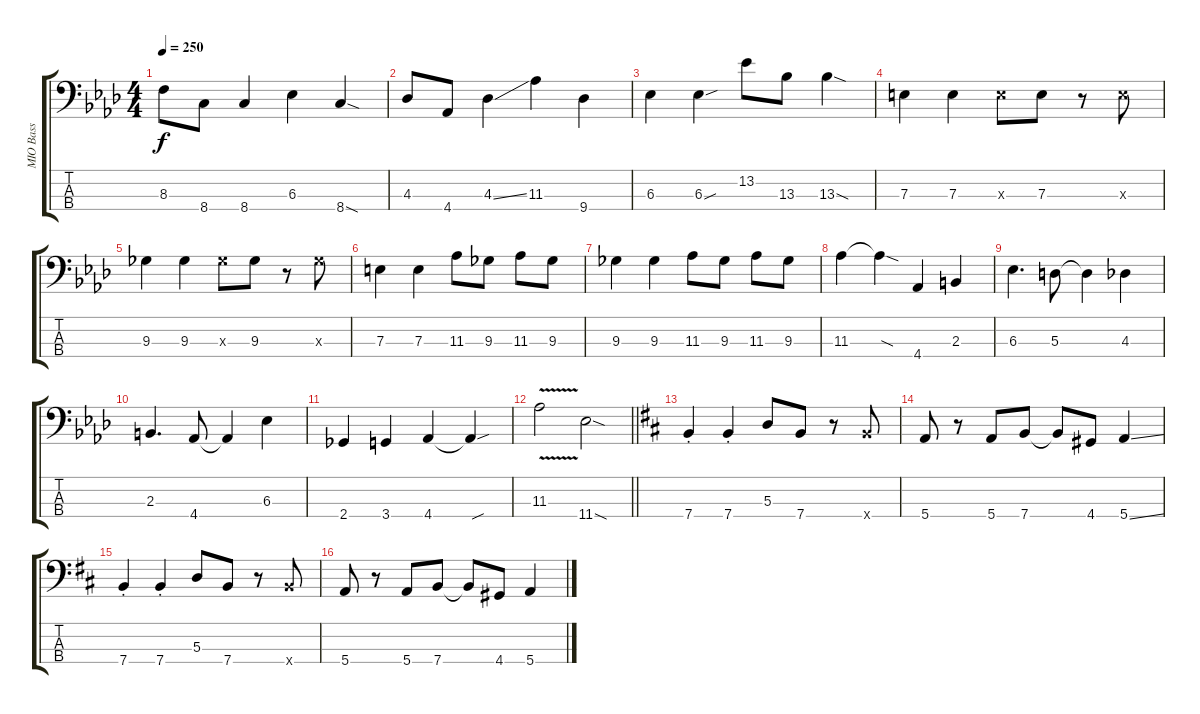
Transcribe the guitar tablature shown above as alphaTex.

\track ("MIO Bass" "MIO Bass") {instrument electricbassfinger}
\staff {score tabs}
\tuning (G2 D2 A1 E1) {hide}
\ts (4 4)
\tempo 250
\clef f4
\ks ab
8.3{t}.8{dy f} 8.4.8 8.4.4 6.3.4 8.4{sod}.4 |
4.3.8 4.4.8 4.3{ss}.4 11.3.4 9.4.4 |
6.3.4 6.3{sou}.4 13.2.8 13.3.8 13.3{sod}.4 |
7.3.4 7.3.4 7.3{x}.8 7.3.8 r.8 7.3{x}.8 |
9.3.4 9.3.4 9.3{x}.8 9.3.8 r.8 9.3{x}.8 |
7.3.4 7.3.4 11.3.8 9.3.8 11.3.8 9.3.8 |
9.3.4 9.3.4 11.3.8 9.3.8 11.3.8 9.3.8 |
11.3.4 11.3{sod t}.4 4.4.4 2.3.4 |
6.3.4{d} 5.3.8 5.3{t}.4 4.3.4 |
2.3.4{d} 4.4.8 4.4{t}.4 6.3.4 |
2.4.4 3.4.4 4.4.4 4.4{sou t}.4 |
\barLineRight lightlight
11.3{v}.2 11.4{sod}.2 |
\ks d
7.4{st}.4 7.4{st}.4 5.3.8 7.4.8 r.8 7.4{x}.8 |
5.4.8 r.8 5.4.8 7.4.8 7.4{t}.8 4.4.8 5.4{ss}.4 |
7.4{st}.4 7.4{st}.4 5.3.8 7.4.8 r.8 7.4{x}.8 |
5.4.8 r.8 5.4.8 7.4.8 7.4{t}.8 4.4.8 5.4{ss}.4
